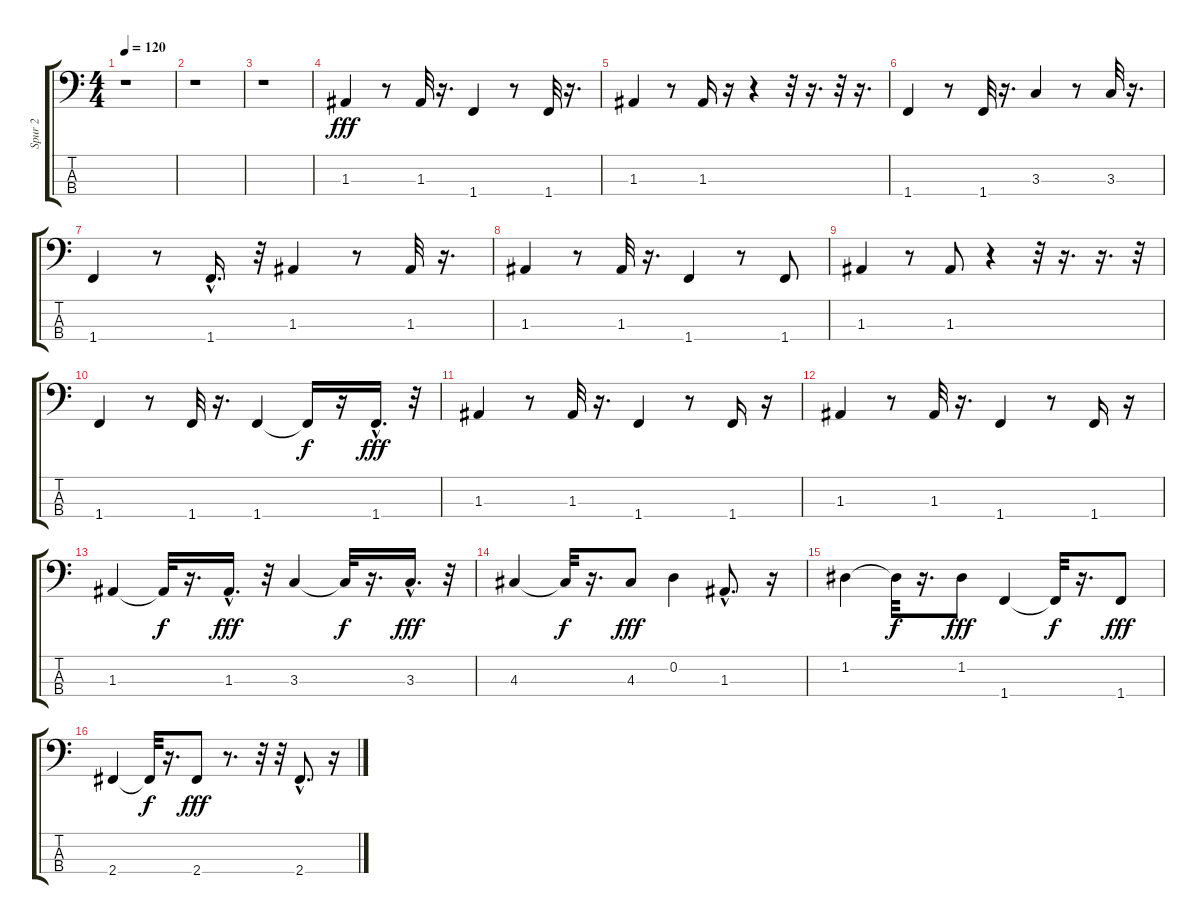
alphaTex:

\track ("Spur 2" "Spur 2") {instrument electricbassfinger}
\staff {score tabs}
\tuning (G2 D2 A1 E1) {hide}
\ts (4 4)
\tempo 120
\clef f4
\ks c
r.1{dy fff instrument electricbassfinger} |
r.1 |
r.1 |
1.3.4 r.8 1.3.32 r.16{d} 1.4.4 r.8 1.4.32 r.16{d} |
1.3.4 r.8 1.3.16 r.16 r.4 r.32 r.16{d} r.32 r.16{d} |
1.4.4 r.8 1.4.32 r.16{d} 3.3.4 r.8 3.3.32 r.16{d} |
1.4.4 r.8 1.4{hac}.16{d} r.32 1.3.4 r.8 1.3.32 r.16{d} |
1.3.4 r.8 1.3.32 r.16{d} 1.4.4 r.8 1.4.8 |
1.3.4 r.8 1.3.8 r.4 r.32 r.16{d} r.16{d} r.32 |
1.4.4 r.8 1.4.32 r.16{d} 1.4.4 1.4{t}.16{dy f} r.16 1.4{hac}.16{d dy fff} r.32 |
1.3.4 r.8 1.3.32 r.16{d} 1.4.4 r.8 1.4.16 r.16 |
1.3.4 r.8 1.3.32 r.16{d} 1.4.4 r.8 1.4.16 r.16 |
1.3.4 1.3{t}.32{dy f} r.16{d} 1.3{hac}.16{d dy fff} r.32 3.3.4 3.3{t}.32{dy f} r.16{d} 3.3{hac}.16{d dy fff} r.32 |
4.3.4 4.3{t}.32{dy f} r.16{d} 4.3.8{dy fff} 0.2.4 1.3{hac}.8{d} r.16 |
1.2.4 1.2{t}.32{dy f} r.16{d} 1.2.8{dy fff} 1.4.4 1.4{t}.32{dy f} r.16{d} 1.4.8{dy fff} |
2.4.4 2.4{t}.32{dy f} r.16{d} 2.4.8{dy fff} r.8{d} r.32 r.32 2.4{hac}.8{d} r.16
